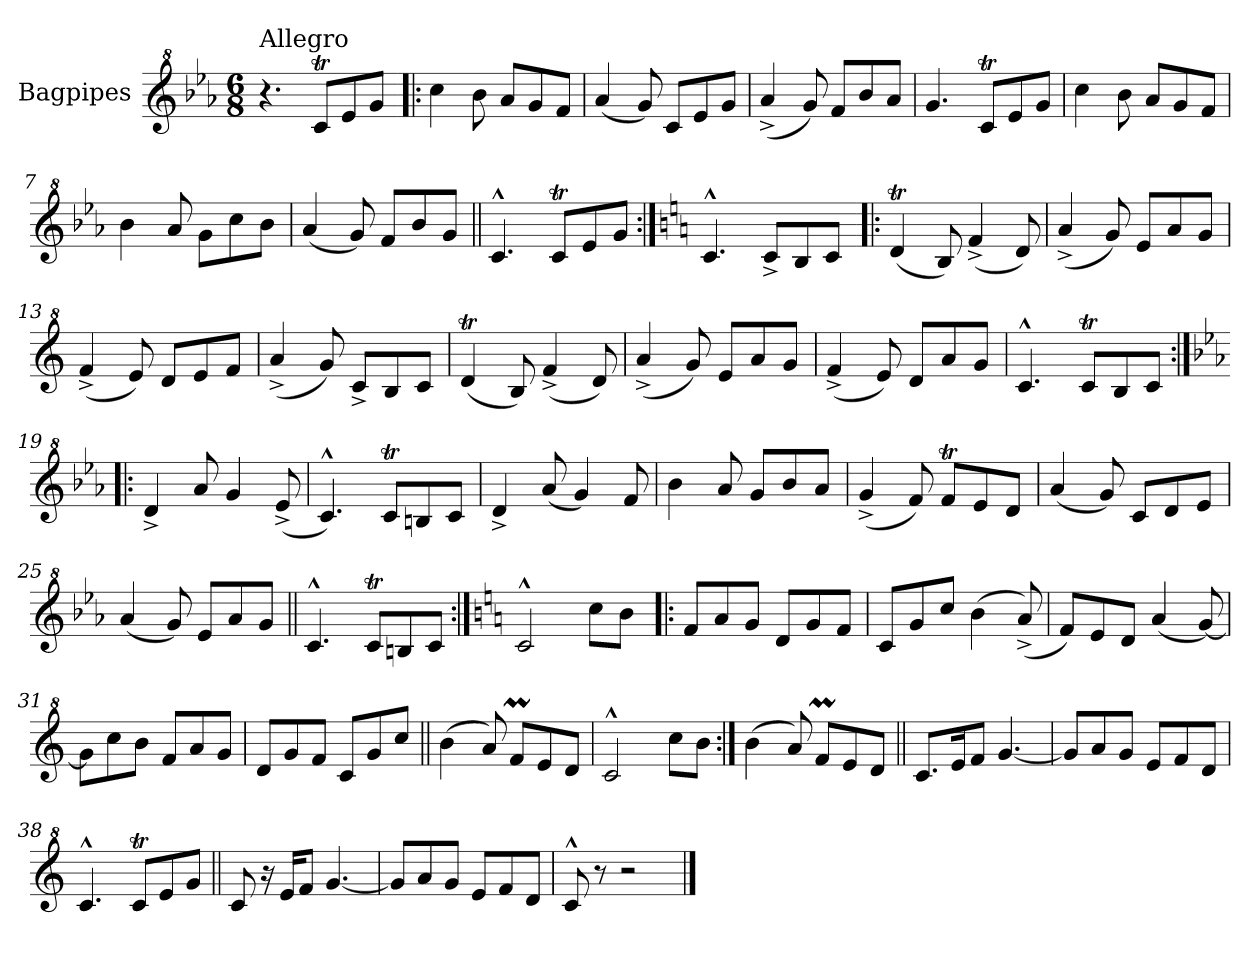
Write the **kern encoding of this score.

**kern
*part1
*staff1
*I"Bagpipes
*I'Bag
*clefG^2
*k[b-e-a-]
*E-:
*M6/8
=1
!LO:TX:a:t=Allegro
4.r
8ccT/L
8ee-/
8gg/J
=2!|:
4ccc\
8bb-\
8aa-/L
8gg/
8ff/J
=3
(4aa-/
8gg/)
8cc/L
8ee-/
8gg/J
=4
(4aa-^/
8gg/)
8ff/L
8bb-/
8aa-/J
=5
4.gg/
8ccT/L
8ee-/
8gg/J
=6
4ccc\
8bb-\
8aa-/L
8gg/
8ff/J
=7
4bb-\
8aa-/
8gg\L
8ccc\
8bb-\J
!!LO:LB:g=z
=8
(4aa-/
8gg/)
8ff/L
8bb-/
8gg/J
=9||
4.cc^^/
8ccT/L
8ee-/
8gg/J
=10:|!
*k[]
*C:
4.cc^^/
8cc^/L
8b/
8cc/J
=11!|:
(4ddT/
8b/)
(4ff^/
8dd/)
=12
(4aa^/
8gg/)
8ee/L
8aa/
8gg/J
=13
(4ff^/
8ee/)
8dd/L
8ee/
8ff/J
!!LO:LB:g=z
=14
(4aa^/
8gg/)
8cc^/L
8b/
8cc/J
=15
(4ddT/
8b/)
(4ff^/
8dd/)
=16
(4aa^/
8gg/)
8ee/L
8aa/
8gg/J
=17
(4ff^/
8ee/)
8dd/L
8aa/
8gg/J
=18
4.cc^^/
8ccT/L
8b/
8cc/J
=19:|!|:
*k[b-e-a-]
*E-:
4dd^/
8aa-/
4gg/
(8ee-^/
=20
4.cc^^/)
8ccT/L
8bn/
8cc/J
!!LO:LB:g=z
=21
4dd^/
(8aa-/
4gg/)
8ff/
=22
4bb-\
8aa-/
8gg/L
8bb-/
8aa-/J
=23
(4gg^/
8ff/)
8ffT/L
8ee-/
8dd/J
=24
(4aa-/
8gg/)
8cc/L
8dd/
8ee-/J
=25
(4aa-/
8gg/)
8ee-/L
8aa-/
8gg/J
=26||
4.cc^^/
8ccT/L
8bn/
8cc/J
=27:|!
*k[]
*C:
2cc^^/
8ccc\L
8bb\J
!!LO:LB:g=z
=28!|:
8ff/L
8aa/
8gg/J
8dd/L
8gg/
8ff/J
=29
8cc/L
8gg/
8ccc/J
(4bb\
(8aa^/)
=30
8ff/L)
8ee/
8dd/J
(4aa/
[8gg/)
=31
8gg\L]
8ccc\
8bb\J
8ff/L
8aa/
8gg/J
=32
8dd/L
8gg/
8ff/J
8cc/L
8gg/
8ccc/J
=33||
(4bb\
8aa/)
8ffM/L
8ee/
8dd/J
=34
2cc^^/
8ccc\L
8bb\J
!!LO:LB:g=z
=35:|!
(4bb\
8aa/)
8ffM/L
8ee/
8dd/J
=36||
8.cc/L
16ee/K
8ff/J
[4.gg/
=37
8gg/L]
8aa/
8gg/J
8ee/L
8ff/
8dd/J
=38
4.cc^^/
8ccT/L
8ee/
8gg/J
=39||
8cc/
16r
16ee/KL
8ff/J
[4.gg/
=40
8gg/L]
8aa/
8gg/J
8ee/L
8ff/
8dd/J
=41
8cc^^/
8r
2r
==
*-
